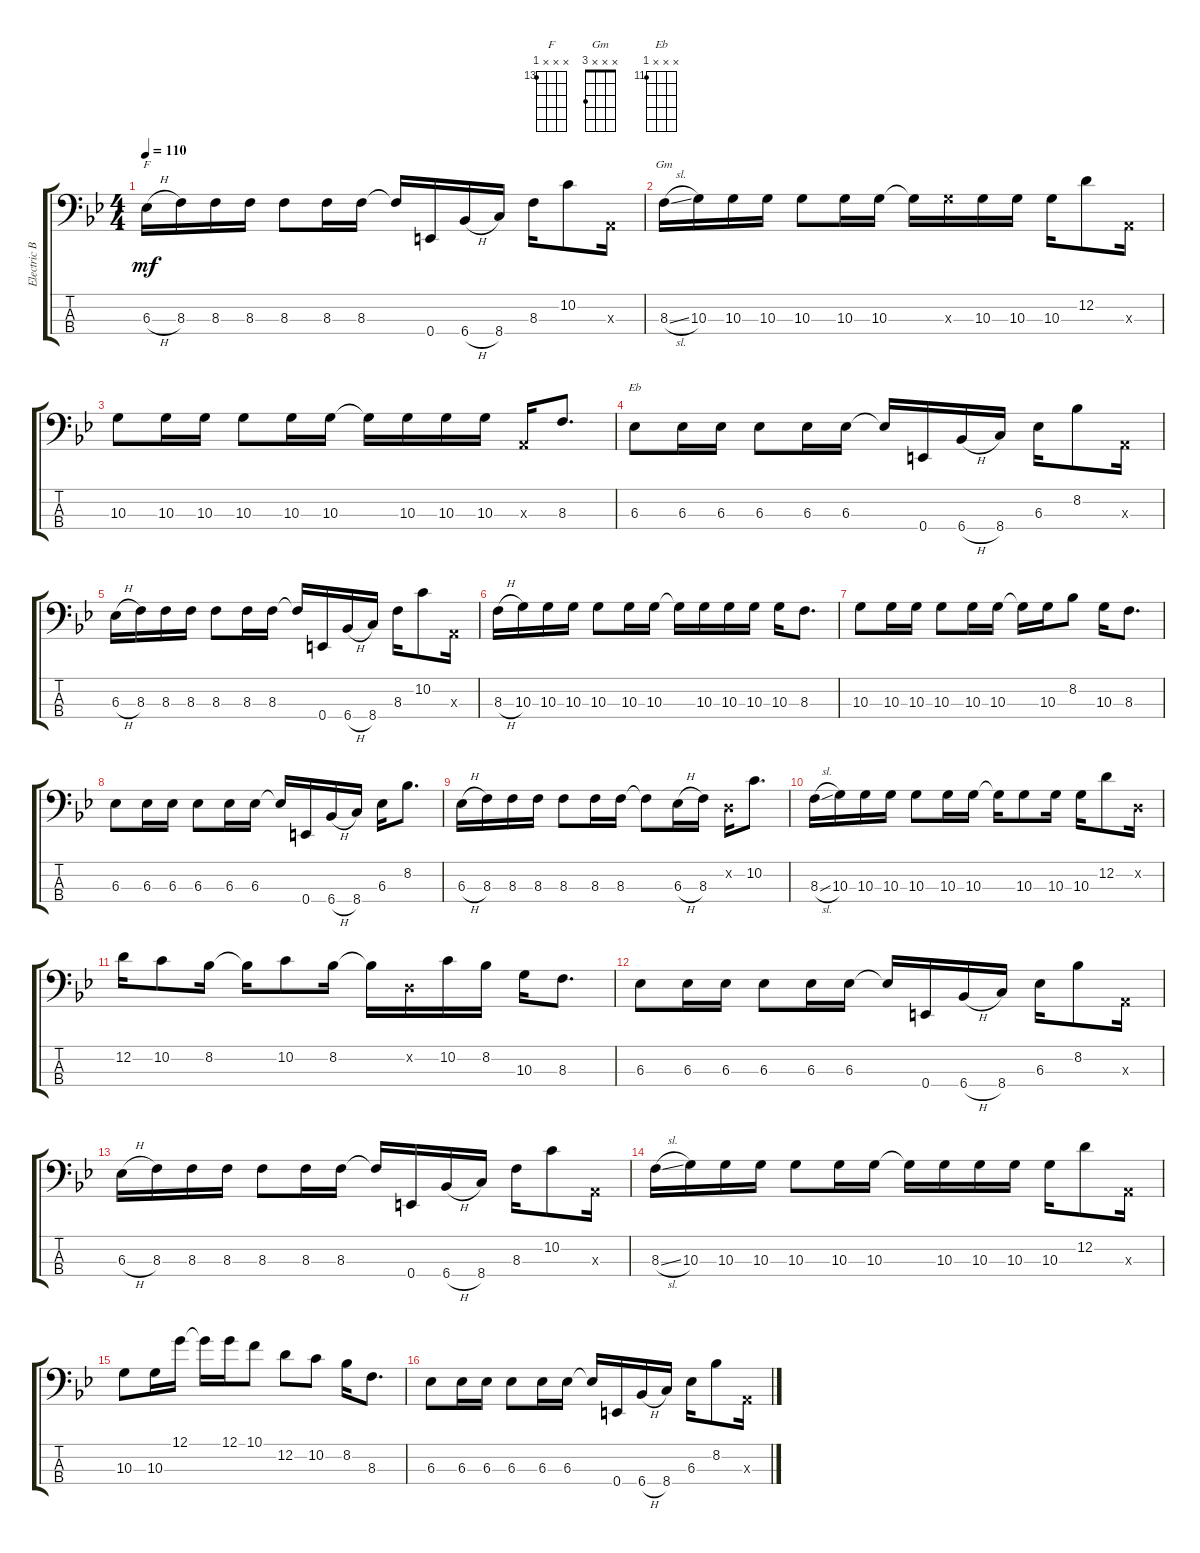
\track ("Electric Bass" "Electric B") {instrument electricbassfinger}
\staff {score tabs}
\tuning (G2 D2 A1 E1) {hide}
\chord ("F" x x x 13) {firstfret 13}
\chord ("Gm" x x x 3)
\chord ("Eb" x x x 11) {firstfret 11}
\ts (4 4)
\tempo 110
\clef f4
\ks bb
6.3{h}.16{ch "F" dy mf} 8.3.16 8.3.16 8.3.16 8.3.8 8.3.16 8.3.16 8.3{t}.16 0.4.16 6.4{h}.16 8.4.16 8.3.16 10.2.8 0.3{x}.16 |
8.3{sl}.16{ch "Gm"} 10.3.16 10.3.16 10.3.16 10.3.8 10.3.16 10.3.16 10.3{t}.16 10.3{x}.16 10.3.16 10.3.16 10.3.16 12.2.8 0.3{x}.16 |
10.3.8 10.3.16 10.3.16 10.3.8 10.3.16 10.3.16 10.3{t}.16 10.3.16 10.3.16 10.3.16 0.3{x}.16 8.3.8{d} |
6.3.8{ch "Eb"} 6.3.16 6.3.16 6.3.8 6.3.16 6.3.16 6.3{t}.16 0.4.16 6.4{h}.16 8.4.16 6.3.16 8.2.8 0.3{x}.16 |
6.3{h}.16 8.3.16 8.3.16 8.3.16 8.3.8 8.3.16 8.3.16 8.3{t}.16 0.4.16 6.4{h}.16 8.4.16 8.3.16 10.2.8 0.3{x}.16 |
8.3{h}.16 10.3.16 10.3.16 10.3.16 10.3.8 10.3.16 10.3.16 10.3{t}.16 10.3.16 10.3.16 10.3.16 10.3.16 8.3.8{d} |
10.3.8 10.3.16 10.3.16 10.3.8 10.3.16 10.3.16 10.3{t}.16 10.3.16 8.2.8 10.3.16 8.3.8{d} |
6.3.8 6.3.16 6.3.16 6.3.8 6.3.16 6.3.16 6.3{t}.16 0.4.16 6.4{h}.16 8.4.16 6.3.16 8.2.8{d} |
6.3{h}.16 8.3.16 8.3.16 8.3.16 8.3.8 8.3.16 8.3.16 8.3{t}.8 6.3{h}.16 8.3.16 0.2{x}.16 10.2.8{d} |
8.3{sl}.16 10.3.16 10.3.16 10.3.16 10.3.8 10.3.16 10.3.16 10.3{t}.16 10.3.8 10.3.16 10.3.16 12.2.8 0.2{x}.16 |
12.2.16 10.2.8 8.2.16 8.2{t}.16 10.2.8 8.2.16 8.2{t}.16 0.2{x}.16 10.2.16 8.2.16 10.3.16 8.3.8{d} |
6.3.8 6.3.16 6.3.16 6.3.8 6.3.16 6.3.16 6.3{t}.16 0.4.16 6.4{h}.16 8.4.16 6.3.16 8.2.8 0.3{x}.16 |
6.3{h}.16 8.3.16 8.3.16 8.3.16 8.3.8 8.3.16 8.3.16 8.3{t}.16 0.4.16 6.4{h}.16 8.4.16 8.3.16 10.2.8 0.3{x}.16 |
8.3{sl}.16 10.3.16 10.3.16 10.3.16 10.3.8 10.3.16 10.3.16 10.3{t}.16 10.3.16 10.3.16 10.3.16 10.3.16 12.2.8 0.3{x}.16 |
10.3.8 10.3.16 12.1.16 12.1{t}.16 12.1.16 10.1.8 12.2.8 10.2.8 8.2.16 8.3.8{d} |
6.3.8 6.3.16 6.3.16 6.3.8 6.3.16 6.3.16 6.3{t}.16 0.4.16 6.4{h}.16 8.4.16 6.3.16 8.2.8 0.3{x}.16
